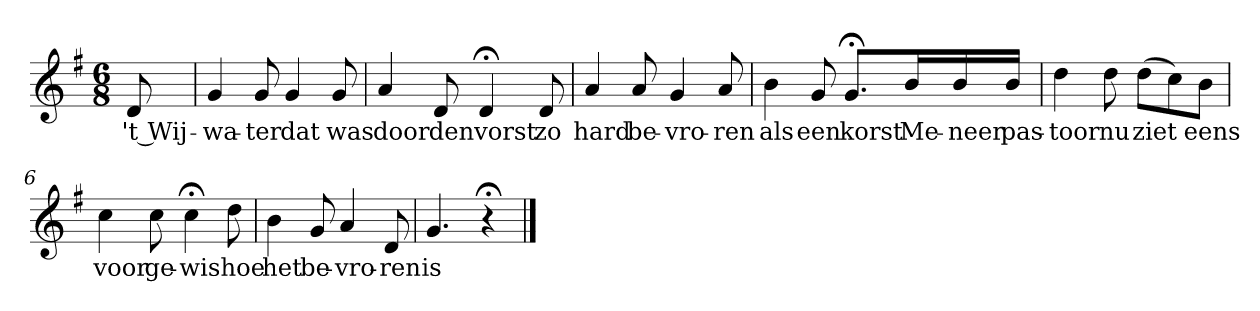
**kern	**text
*part1	*part1
*staff1	*staff1
*k[f#]	*
*G:	*
*M6/8	*
*MM120	*
=	=
8d	't Wij-
=1	=1
4g	-wa-
8g	-ter
4g	dat
8g	was
=2	=2
4a	door
8d	den
4d;<	vorst
8d	zo
=3	=3
4a	hard
8a	be-
4g	-vro-
8a	-ren
=4	=4
4b	als
8g	een
8.g;<L	korst
16bL	Me-
16b	-neer
16bJJ	pas-
=5	=5
4dd	-toor
8dd	nu
(8ddL	ziet
8cc)	.
8bJ	eens
=6	=6
4cc	voor
8cc	ge-
4cc;<	-wis
8dd	hoe
=7	=7
4b	het
8g	be-
4a	-vro-
8d	-ren
=8	=8
4.g	is
4r;<	.
==	==
*-	*-
